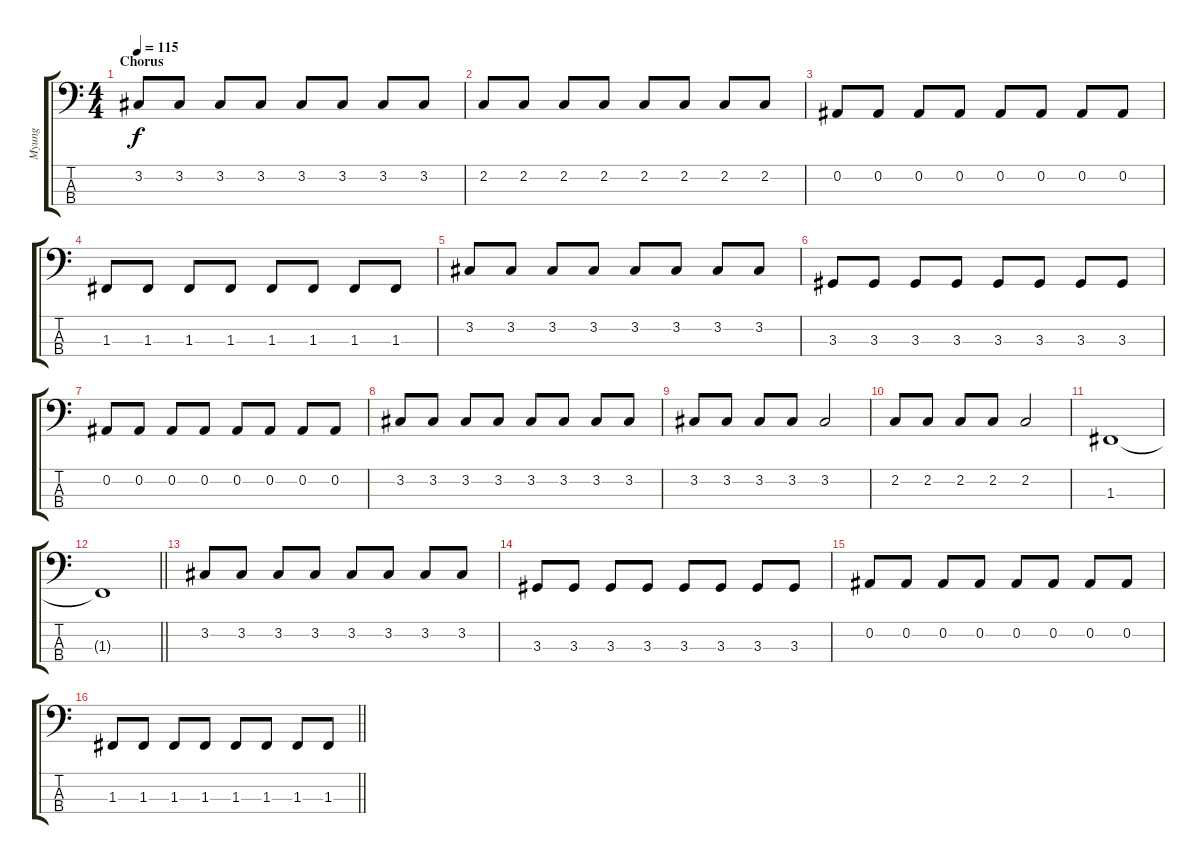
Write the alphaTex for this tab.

\track ("Myung" "Myung") {instrument electricbassfinger}
\staff {score tabs}
\tuning (Eb2 Bb1 F1 C1) {hide}
\ts (4 4)
\section ("" "Chorus")
\tempo 115
\clef f4
\ks c
3.2.8{dy f} 3.2.8 3.2.8 3.2.8 3.2.8 3.2.8 3.2.8 3.2.8 |
2.2.8 2.2.8 2.2.8 2.2.8 2.2.8 2.2.8 2.2.8 2.2.8 |
0.2.8 0.2.8 0.2.8 0.2.8 0.2.8 0.2.8 0.2.8 0.2.8 |
1.3.8 1.3.8 1.3.8 1.3.8 1.3.8 1.3.8 1.3.8 1.3.8 |
3.2.8 3.2.8 3.2.8 3.2.8 3.2.8 3.2.8 3.2.8 3.2.8 |
3.3.8 3.3.8 3.3.8 3.3.8 3.3.8 3.3.8 3.3.8 3.3.8 |
0.2.8 0.2.8 0.2.8 0.2.8 0.2.8 0.2.8 0.2.8 0.2.8 |
3.2.8 3.2.8 3.2.8 3.2.8 3.2.8 3.2.8 3.2.8 3.2.8 |
3.2.8 3.2.8 3.2.8 3.2.8 3.2.2 |
2.2.8 2.2.8 2.2.8 2.2.8 2.2.2 |
1.3.1 |
\barLineRight lightlight
1.3{t}.1 |
3.2.8 3.2.8 3.2.8 3.2.8 3.2.8 3.2.8 3.2.8 3.2.8 |
3.3.8 3.3.8 3.3.8 3.3.8 3.3.8 3.3.8 3.3.8 3.3.8 |
0.2.8 0.2.8 0.2.8 0.2.8 0.2.8 0.2.8 0.2.8 0.2.8 |
\barLineRight lightlight
1.3.8 1.3.8 1.3.8 1.3.8 1.3.8 1.3.8 1.3.8 1.3.8
